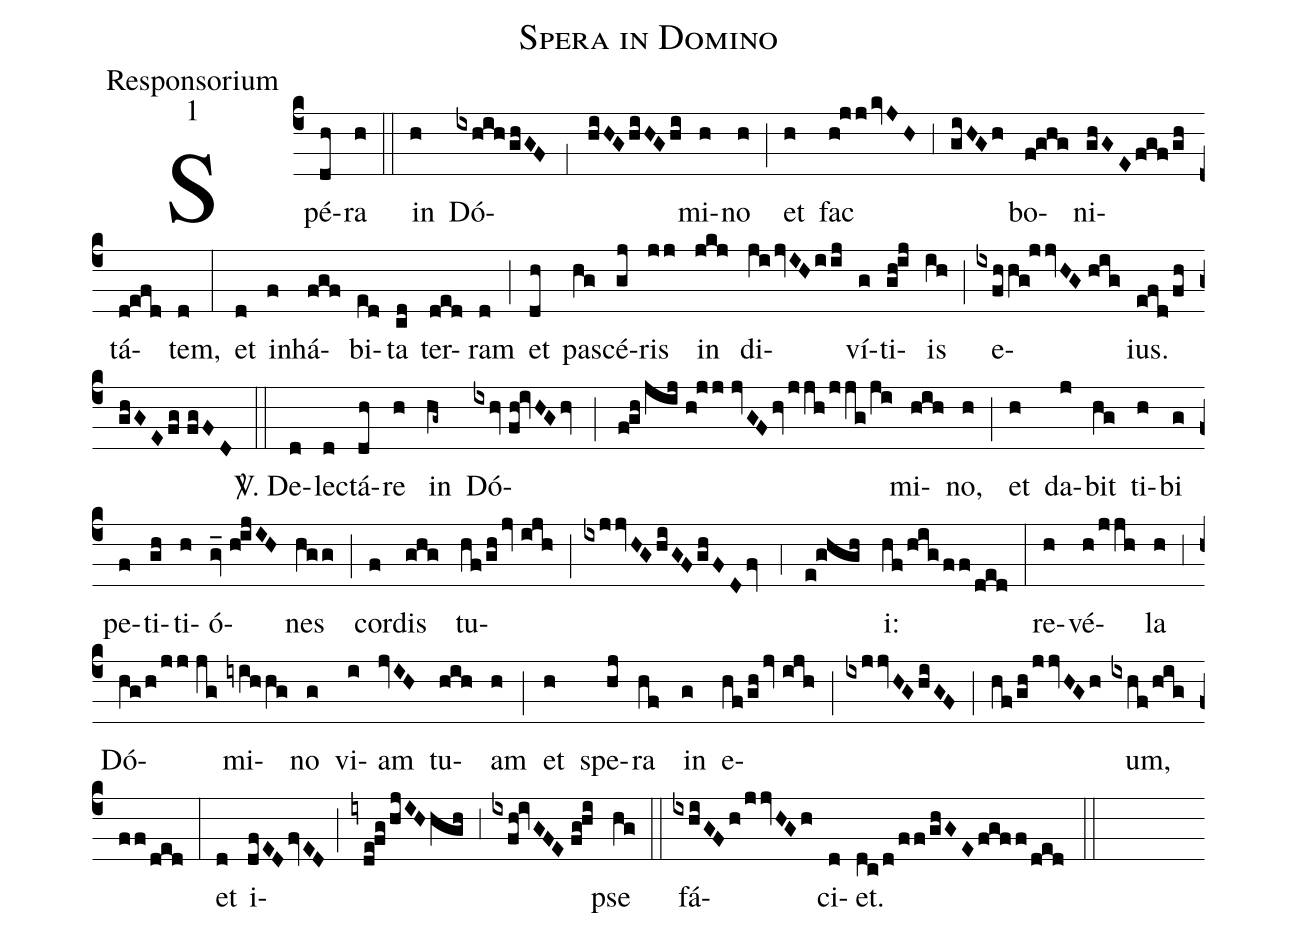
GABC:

name:Spera in Domino;
office-part:Responsorium;
mode:1;
%%
(c4) Spé(dh)ra(h) (::)
in(h) Dó(ixhih/ghGF,1hiHG/hiHGhi)mi(h)no(h) (;) et(h) fac(h!jj/kvJH) (,3) (giHGh) bo(f!ghg)ni(ghGE/fgf/gh)tá(d!efd)tem,(d) (:)
et(d) in(f)há(fgf)bi(ed)ta(cd) ter(ded)ram(d) (;) et(dh) pa(hg)scé(gj)ris(jj) in(jkj) di(ji/jvIH/iij)ví(g)ti(gh!ij)is(ih) (;) e(ixfhhg!jjvHG//hig)ius.(efd/fh//ghGE/fg//fgFD) (::)

<sp>V/</sp>. De(d)le(d)ctá(dh)re(h) in(hg~) Dó(ixhv//fh!ivHGhv;f!gh/jij//h!jj//jvGFhv/jjh/jjg/ji)mi(hih)no,(h) (;) et(h) da(j)bit(hg) ti(h)bi(g) pe(f)ti(gh)ti(h)ó(gv_//h!ijIH)nes(hgg) (;) cor(f)dis(ghg) tu(hf/gh/jv//ijh)(;)(ixjjvHG/hiGF/ghFD/fv,4e!ghgh)i:(hf/hig/ff/ded) (:)
re(h)vé(h/jjh)la(h) (,3) Dó(hg/h/jj//jg)mi(iyihhg)no(g) vi(i)am(jvIH) tu(hih)am(h) (;) et(h) spe(hj)ra(hf) in(g) e(hf/gh/jv//ijh)(;)(ixjjvHG/hiGF)(;)(hf/gh/jjvHGh)um,(ixhf/hig/ff/ded) (:)
et(d) i(dfED/fvED;iyde!fg/hjIHhgh)(,3)(ixfh!ivGFE//fg!hi)pse(hg) (::)
fá(ixhiGFh/jjvHGh)ci(d)et.(dc/d/ff/ghGE/fgff/ded) (::)
